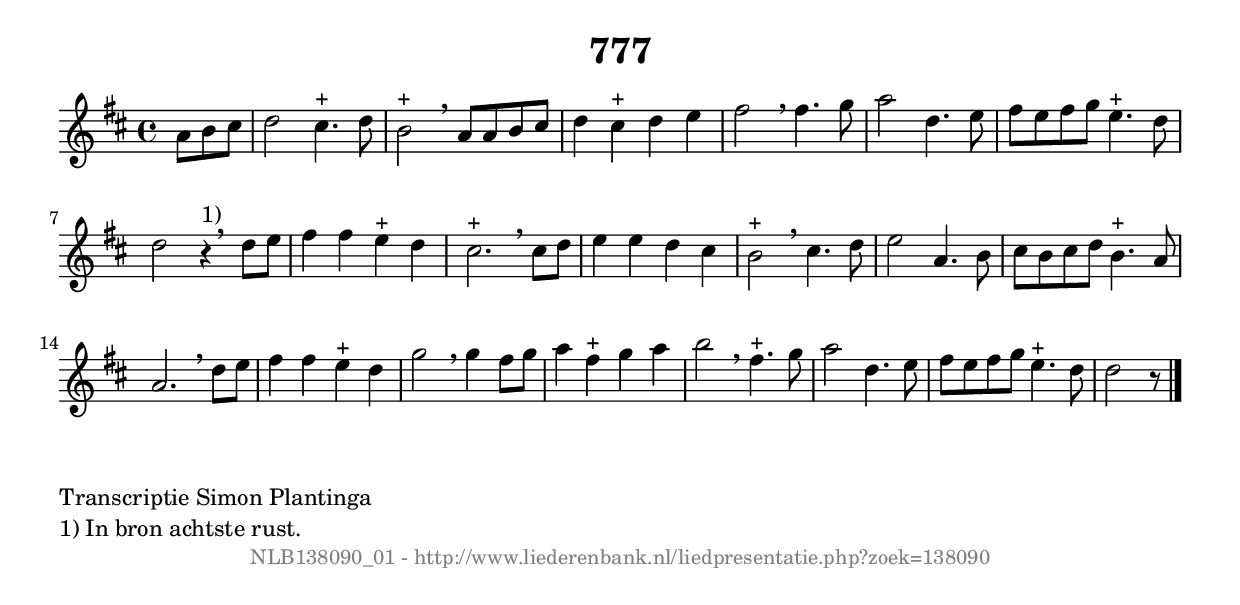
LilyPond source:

%
% produced by wce2krn 1.64 (7 June 2014)
%
\version"2.16"
#(append! paper-alist '(("long" . (cons (* 210 mm) (* 2000 mm)))))
#(set-default-paper-size "long")
sb = {\breathe}
mBreak = {\breathe }
bBreak = {\breathe }
x = {\once\override NoteHead #'style = #'cross }
gl=\glissando
itime={\override Staff.TimeSignature #'stencil = ##f }
ficta = {\once\set suggestAccidentals = ##t}
fine = {\once\override Score.RehearsalMark #'self-alignment-X = #1 \mark \markup {\italic{Fine}}}
dc = {\once\override Score.RehearsalMark #'self-alignment-X = #1 \mark \markup {\italic{D.C.}}}
dcf = {\once\override Score.RehearsalMark #'self-alignment-X = #1 \mark \markup {\italic{D.C. al Fine}}}
dcc = {\once\override Score.RehearsalMark #'self-alignment-X = #1 \mark \markup {\italic{D.C. al Coda}}}
ds = {\once\override Score.RehearsalMark #'self-alignment-X = #1 \mark \markup {\italic{D.S.}}}
dsf = {\once\override Score.RehearsalMark #'self-alignment-X = #1 \mark \markup {\italic{D.S. al Fine}}}
dsc = {\once\override Score.RehearsalMark #'self-alignment-X = #1 \mark \markup {\italic{D.S. al Coda}}}
pv = {\set Score.repeatCommands = #'((volta "1"))}
sv = {\set Score.repeatCommands = #'((volta "2"))}
tv = {\set Score.repeatCommands = #'((volta "3"))}
qv = {\set Score.repeatCommands = #'((volta "4"))}
xv = {\set Score.repeatCommands = #'((volta #f))}
\header{ tagline = ""
title = "777"
}
\score {{
\key d \major
\relative g'
{
\set melismaBusyProperties = #'()
\partial 32*12
\time 4/4
\tempo 4=120
\override Score.MetronomeMark #'transparent = ##t
\override Score.RehearsalMark #'break-visibility = #(vector #t #t #f)
a8 b8 cis8 | d2 cis4.^"+" d8 | b2^"+" \sb a8 a8 b8 cis8 | d4 cis4^"+" d4 e4 | fis2 \sb fis4. g8 | a2 d,4. e8 | fis8 e8 fis8 g8 e4.^"+" d8 | d2 r4^"1)" \bar ":|:" \bBreak
d8 e8 | fis4 fis4 e4^"+" d4 | cis2.^"+" \sb cis8 d8 | e4 e4 d4 cis4 | b2^"+"\sb cis4. d8 | e2 a,4. b8 | cis8 b8 cis8 d8 b4.^"+" a8 | a2. \mBreak
d8 e8 | fis4 fis4 e4^"+" d4 | g2 \sb g4 fis8 g8 | a4 fis4^"+" g4 a4 | b2 \sb fis4.^"+" g8 | a2 d,4. e8 | fis8 e8 fis8 g8 e4.^"+" d8 | d2 r8 \bar "|."
 }}
 \midi { }
 \layout {
            indent = 0.0\cm
}
}
\markup { \wordwrap-string #" 
Transcriptie Simon Plantinga

1) In bron achtste rust.
"}
\markup { \vspace #0 } \markup { \with-color #grey \fill-line { \center-column { \smaller "NLB138090_01 - http://www.liederenbank.nl/liedpresentatie.php?zoek=138090" } } }
